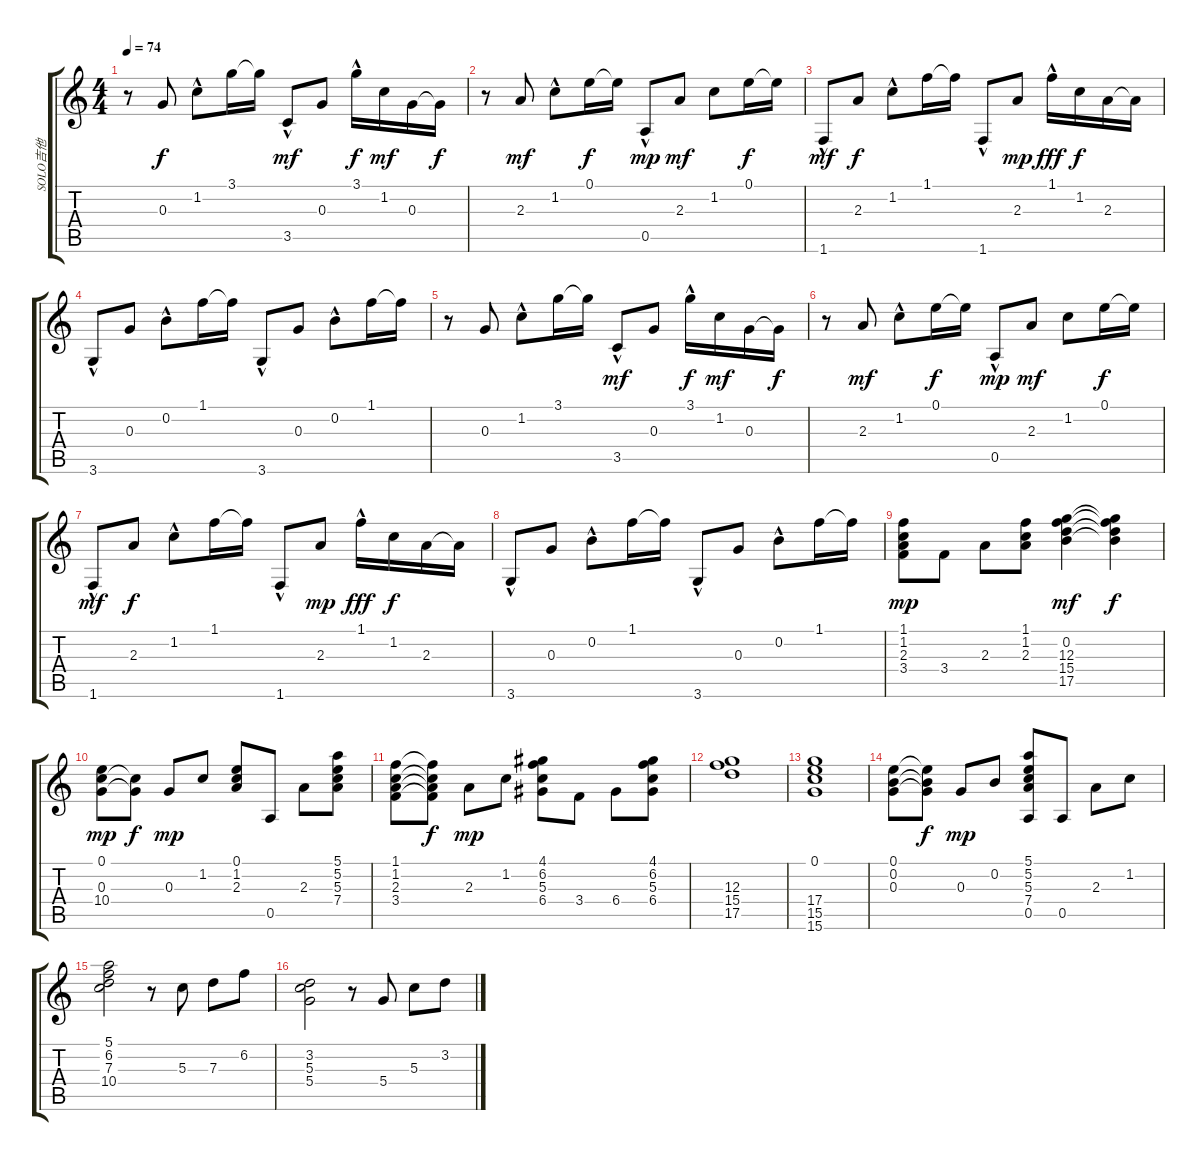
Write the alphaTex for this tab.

\track ("SOLO吉他" "SOLO吉他") {instrument acousticguitarsteel}
\staff {score tabs}
\tuning (E4 B3 G3 D3 A2 E2) {hide}
\ts (4 4)
\tempo 74
\clef g2
\ks c
r.8{dy f} 0.3.8 1.2{hac}.8 3.1.16 3.1{t}.16 3.5{hac}.8{dy mf} 0.3.8 3.1{hac}.16{dy f} 1.2.16{dy mf} 0.3.16 0.3{t}.16{dy f} |
r.8 2.3.8{dy mf} 1.2{hac}.8 0.1.16{dy f} 0.1{t}.16 0.5{hac}.8{dy mp} 2.3.8{dy mf} 1.2.8 0.1.16{dy f} 0.1{t}.16 |
1.6{hac}.8{dy mf} 2.3.8{dy f} 1.2{hac}.8 1.1.16 1.1{t}.16 1.6{hac}.8 2.3.8{dy mp} 1.1{hac}.16{dy fff} 1.2.16{dy f} 2.3.16 2.3{t}.16 |
3.6{hac}.8 0.3.8 0.2{hac}.8 1.1.16 1.1{t}.16 3.6{hac}.8 0.3.8 0.2{hac}.8 1.1.16 1.1{t}.16 |
r.8 0.3.8 1.2{hac}.8 3.1.16 3.1{t}.16 3.5{hac}.8{dy mf} 0.3.8 3.1{hac}.16{dy f} 1.2.16{dy mf} 0.3.16 0.3{t}.16{dy f} |
r.8 2.3.8{dy mf} 1.2{hac}.8 0.1.16{dy f} 0.1{t}.16 0.5{hac}.8{dy mp} 2.3.8{dy mf} 1.2.8 0.1.16{dy f} 0.1{t}.16 |
1.6{hac}.8{dy mf} 2.3.8{dy f} 1.2{hac}.8 1.1.16 1.1{t}.16 1.6{hac}.8 2.3.8{dy mp} 1.1{hac}.16{dy fff} 1.2.16{dy f} 2.3.16 2.3{t}.16 |
3.6{hac}.8 0.3.8 0.2{hac}.8 1.1.16 1.1{t}.16 3.6{hac}.8 0.3.8 0.2{hac}.8 1.1.16 1.1{t}.16 |
(1.1 1.2 2.3 3.4).8{dy mp} 3.4.8 2.3.8 (1.1 1.2 2.3).8 (0.2 12.3 15.4 17.5).4{dy mf} (0.2{t} 12.3{t} 15.4{t} 17.5{t}).4{dy f} |
(0.1 0.3 10.4).8{dy mp} (0.3{t} 10.4{t}).8{dy f} 0.3.8{dy mp} 1.2.8 (0.1 1.2 2.3).8 0.5.8 2.3.8 (5.1 5.2 5.3 7.4).8 |
(1.1 1.2 2.3 3.4).8 (1.1{t} 1.2{t} 2.3{t} 3.4{t}).8{dy f} 2.3.8{dy mp} 1.2.8 (4.1 6.2 5.3 6.4).8 3.4.8 6.4.8 (4.1 6.2 5.3 6.4).8 |
(12.3 15.4 17.5).1 |
(0.1 17.4 15.5 15.6).1 |
(0.1 0.2 0.3).8 (0.1{t} 0.2{t} 0.3{t}).8{dy f} 0.3.8{dy mp} 0.2.8 (5.1 5.2 5.3 7.4 0.5).8 0.5.8 2.3.8 1.2.8 |
(5.1 6.2 7.3 10.4).2 r.8 5.3.8 7.3.8 6.2.8 |
(3.2 5.3 5.4).2 r.8 5.4.8 5.3.8 3.2.8
